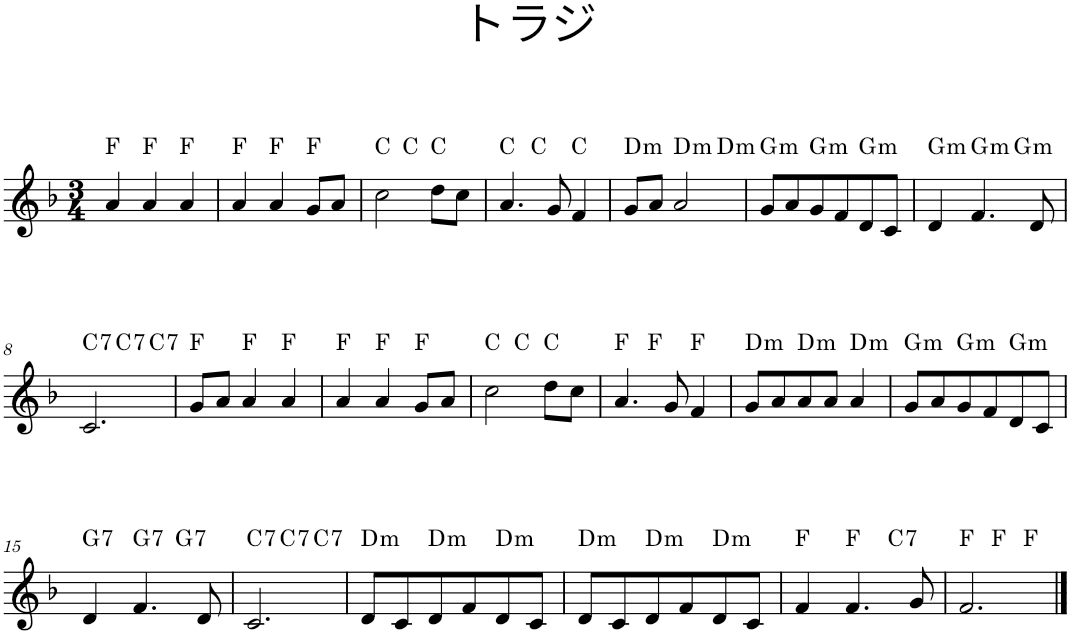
**kern	**harte
*part1	*part1
*staff1	*
*I"Piano	*
*I'Pno.	*
*clefG2	*
*k[b-]	*
*M3/4	*
=1	=1
4a/	F:maj
4a/	F:maj
4a/	F:maj
=2	=2
4a/	F:maj
4a/	F:maj
8g/L	F:maj
8a/J	.
=3	=3
*^	*
2cc\	4ryy	C:maj
.	2ryy	C:maj
8dd\L	.	C:maj
8cc\J	.	.
=4	=4	=4
4.a/	4ryy	C:maj
.	2ryy	C:maj
8g/	.	.
4f/	.	C:maj
=5	=5	=5
!	!	!LO:H:kt=m
8g/L	2ryy	D:min
8a/J	.	.
!	!	!LO:H:kt=m
2a/	.	D:min
!	!	!LO:H:kt=m
.	4ryy	D:min
=6	=6	=6
!	!	!LO:H:kt=m
*v	*v	*
8g/L	G:min
8a/	.
!	!LO:H:kt=m
8g/	G:min
8f/	.
!	!LO:H:kt=m
8d/	G:min
8c/J	.
=7	=7
!	!LO:H:kt=m
*^	*
4d/	2ryy	G:min
!	!	!LO:H:kt=m
4.f/	.	G:min
!	!	!LO:H:kt=m
.	4ryy	G:min
8d/	.	.
!!LO:LB:g=z	!!
=8	=8	=8
!	!	!LO:H:kt=7
*	*^	*
2.c/	4ryy	2ryy	C:7
!	!	!	!LO:H:kt=7
.	2ryy	.	C:7
!	!	!	!LO:H:kt=7
.	.	4ryy	C:7
*v	*v	*v	*
=9	=9
8g/L	F:maj
8a/J	.
4a/	F:maj
4a/	F:maj
=10	=10
4a/	F:maj
4a/	F:maj
8g/L	F:maj
8a/J	.
=11	=11
*^	*
2cc\	4ryy	C:maj
.	2ryy	C:maj
8dd\L	.	C:maj
8cc\J	.	.
=12	=12	=12
4.a/	4ryy	F:maj
.	2ryy	F:maj
8g/	.	.
4f/	.	F:maj
=13	=13	=13
!	!	!LO:H:kt=m
*v	*v	*
8g/L	D:min
8a/	.
!	!LO:H:kt=m
8a/	D:min
8a/J	.
!	!LO:H:kt=m
4a/	D:min
=14	=14
!	!LO:H:kt=m
8g/L	G:min
8a/	.
!	!LO:H:kt=m
8g/	G:min
8f/	.
!	!LO:H:kt=m
8d/	G:min
8c/J	.
!!LO:LB:g=z
=15	=15
!	!LO:H:kt=7
*^	*
4d/	2ryy	G:7
!	!	!LO:H:kt=7
4.f/	.	G:7
!	!	!LO:H:kt=7
.	4ryy	G:7
8d/	.	.
=16	=16	=16
!	!	!LO:H:kt=7
*	*^	*
2.c/	4ryy	2ryy	C:7
!	!	!	!LO:H:kt=7
.	2ryy	.	C:7
!	!	!	!LO:H:kt=7
.	.	4ryy	C:7
=17	=17	=17	=17
!	!	!	!LO:H:kt=m
*v	*v	*v	*
8d/L	D:min
8c/	.
!	!LO:H:kt=m
8d/	D:min
8f/	.
!	!LO:H:kt=m
8d/	D:min
8c/J	.
=18	=18
!	!LO:H:kt=m
8d/L	D:min
8c/	.
!	!LO:H:kt=m
8d/	D:min
8f/	.
!	!LO:H:kt=m
8d/	D:min
8c/J	.
=19	=19
*^	*
4f/	2ryy	F:maj
4.f/	.	F:maj
!	!	!LO:H:kt=7
.	4ryy	C:7
8g/	.	.
=20	=20	=20
*	*^	*
2.f/	4ryy	2ryy	F:maj
.	2ryy	.	F:maj
.	.	4ryy	F:maj
*v	*v	*v	*
==	==
*-	*-
